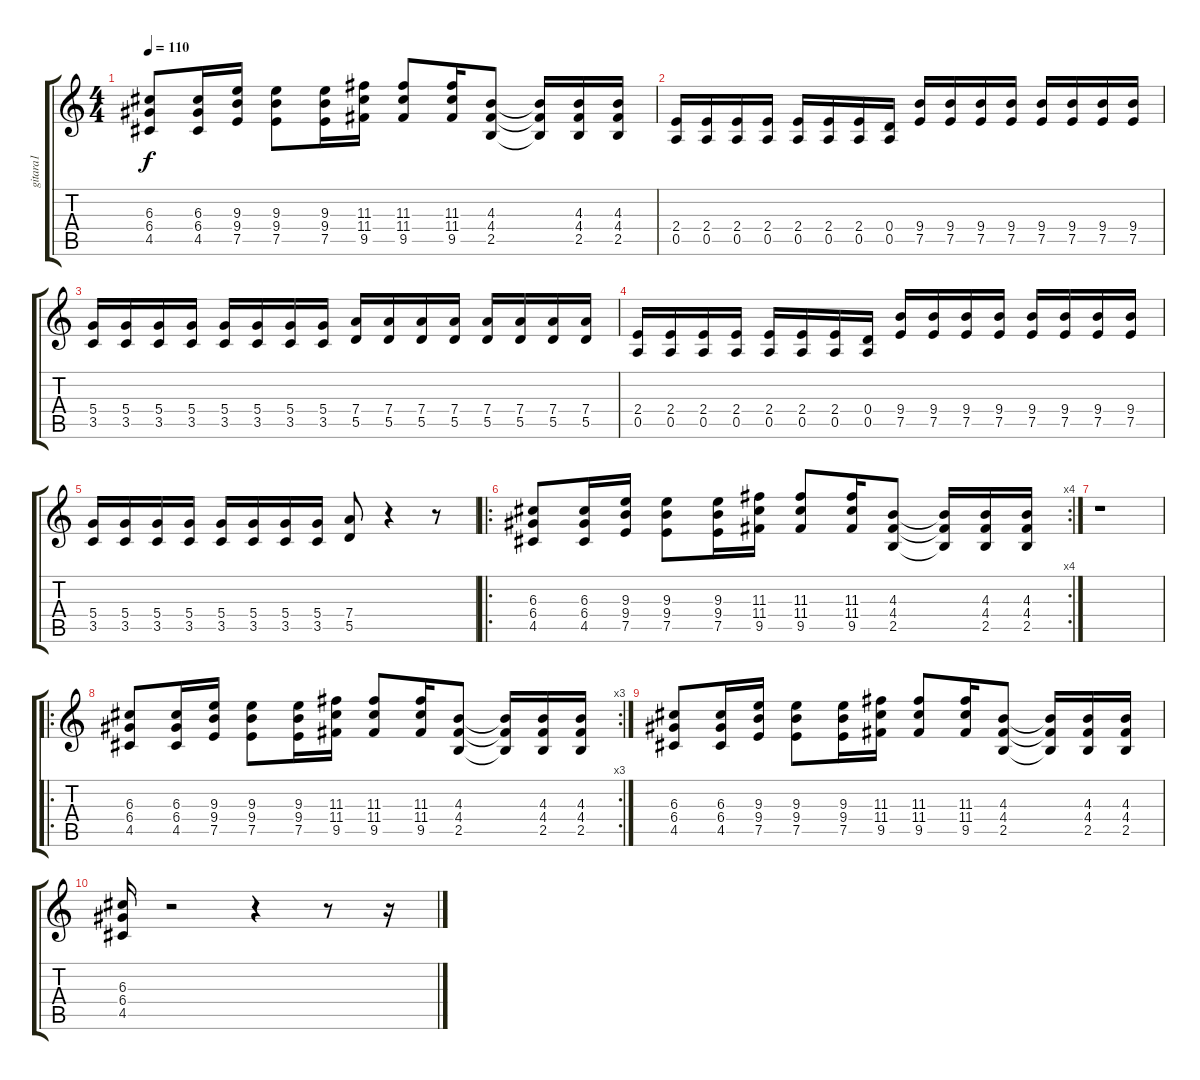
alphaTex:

\track ("gitara1" "gitara1") {instrument overdrivenguitar}
\staff {score tabs}
\tuning (E4 B3 G3 D3 A2 E2) {hide}
\ts (4 4)
\tempo 110
\clef g2
\ks c
(6.3 6.4 4.5).8{dy f} (6.3 6.4 4.5).16 (9.3 9.4 7.5).16 (9.3 9.4 7.5).8 (9.3 9.4 7.5).16 (11.3 11.4 9.5).16 (11.3 11.4 9.5).8 (11.3 11.4 9.5).16 (4.3 4.4 2.5).8 (4.3{t} 4.4{t} 2.5{t}).16 (4.3 4.4 2.5).16 (4.3 4.4 2.5).16 |
(2.4 0.5).16 (2.4 0.5).16 (2.4 0.5).16 (2.4 0.5).16 (2.4 0.5).16 (2.4 0.5).16 (2.4 0.5).16 (0.4 0.5).16 (9.4 7.5).16 (9.4 7.5).16 (9.4 7.5).16 (9.4 7.5).16 (9.4 7.5).16 (9.4 7.5).16 (9.4 7.5).16 (9.4 7.5).16 |
(5.4 3.5).16 (5.4 3.5).16 (5.4 3.5).16 (5.4 3.5).16 (5.4 3.5).16 (5.4 3.5).16 (5.4 3.5).16 (5.4 3.5).16 (7.4 5.5).16 (7.4 5.5).16 (7.4 5.5).16 (7.4 5.5).16 (7.4 5.5).16 (7.4 5.5).16 (7.4 5.5).16 (7.4 5.5).16 |
(2.4 0.5).16 (2.4 0.5).16 (2.4 0.5).16 (2.4 0.5).16 (2.4 0.5).16 (2.4 0.5).16 (2.4 0.5).16 (0.4 0.5).16 (9.4 7.5).16 (9.4 7.5).16 (9.4 7.5).16 (9.4 7.5).16 (9.4 7.5).16 (9.4 7.5).16 (9.4 7.5).16 (9.4 7.5).16 |
(5.4 3.5).16 (5.4 3.5).16 (5.4 3.5).16 (5.4 3.5).16 (5.4 3.5).16 (5.4 3.5).16 (5.4 3.5).16 (5.4 3.5).16 (7.4 5.5).8 r.4 r.8 |
\ro
\rc 4
(6.3 6.4 4.5).8 (6.3 6.4 4.5).16 (9.3 9.4 7.5).16 (9.3 9.4 7.5).8 (9.3 9.4 7.5).16 (11.3 11.4 9.5).16 (11.3 11.4 9.5).8 (11.3 11.4 9.5).16 (4.3 4.4 2.5).8 (4.3{t} 4.4{t} 2.5{t}).16 (4.3 4.4 2.5).16 (4.3 4.4 2.5).16 |
r.1 |
\ro
\rc 3
(6.3 6.4 4.5).8 (6.3 6.4 4.5).16 (9.3 9.4 7.5).16 (9.3 9.4 7.5).8 (9.3 9.4 7.5).16 (11.3 11.4 9.5).16 (11.3 11.4 9.5).8 (11.3 11.4 9.5).16 (4.3 4.4 2.5).8 (4.3{t} 4.4{t} 2.5{t}).16 (4.3 4.4 2.5).16 (4.3 4.4 2.5).16 |
(6.3 6.4 4.5).8 (6.3 6.4 4.5).16 (9.3 9.4 7.5).16 (9.3 9.4 7.5).8 (9.3 9.4 7.5).16 (11.3 11.4 9.5).16 (11.3 11.4 9.5).8 (11.3 11.4 9.5).16 (4.3 4.4 2.5).8 (4.3{t} 4.4{t} 2.5{t}).16 (4.3 4.4 2.5).16 (4.3 4.4 2.5).16 |
(6.3 6.4 4.5).16 r.2 r.4 r.8 r.16
